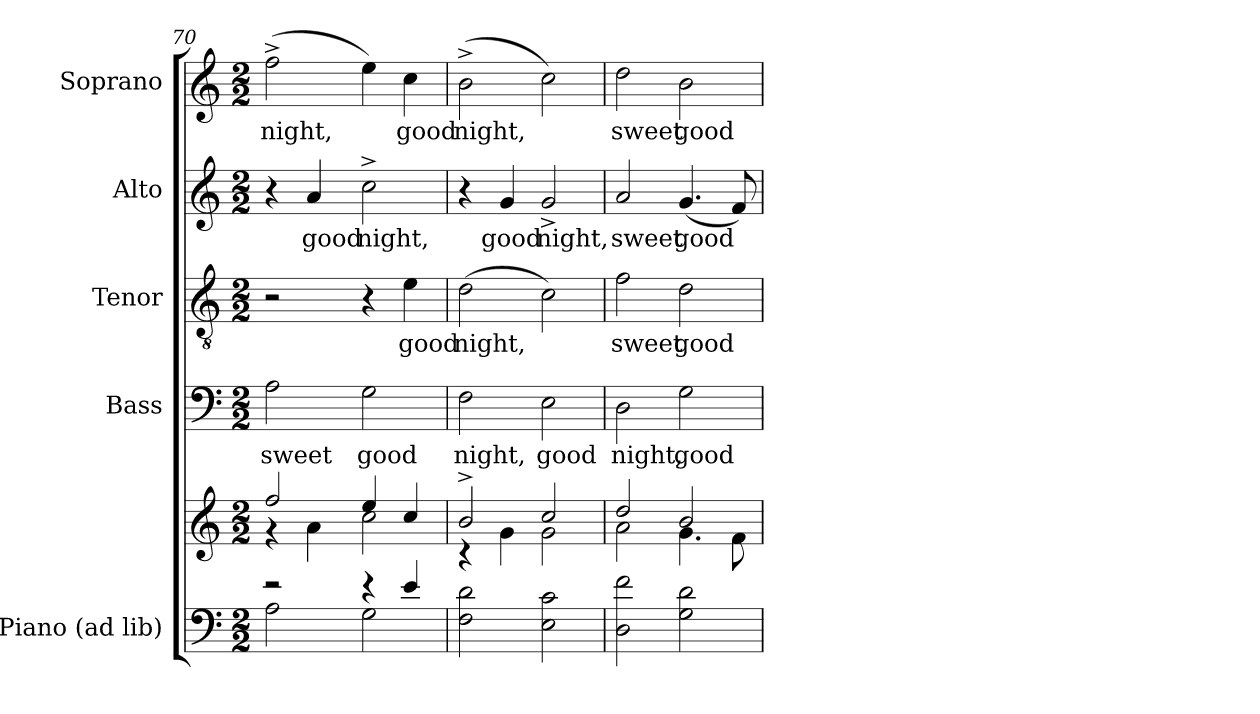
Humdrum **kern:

**kern	**kern	**kern	**text	**kern	**text	**kern	**text	**kern	**text
*part5	*part5	*part4	*part4	*part3	*part3	*part2	*part2	*part1	*part1
*staff6	*staff5	*staff4	*staff4	*staff3	*staff3	*staff2	*staff2	*staff1	*staff1
*I"Piano (ad lib)	*	*I"Bass	*	*I"Tenor	*	*I"Alto	*	*I"Soprano	*
*I'Pno.	*	*I'B.	*	*I'T.	*	*I'A.	*	*I'S.	*
*clefF4	*clefG2	*clefF4	*	*clefGv2	*	*clefG2	*	*clefG2	*
*	*	*	*	*ITrd7c12	*	*	*	*	*
*k[]	*k[]	*k[]	*	*k[]	*	*k[]	*	*k[]	*
*C:	*C:	*C:	*	*C:	*	*C:	*	*C:	*
*M2/2	*M2/2	*M2/2	*	*M2/2	*	*M2/2	*	*M2/2	*
=70	=70	=70	=70	=70	=70	=70	=70	=70	=70
*^	*^	*	*	*	*	*	*	*	*
!	!	!	!	!	!LO:LY:b:color=#000000	!	!	!	!	!	!
!	!	!	!	!	!	!	!	!	!	!	!LO:LY:b:color=#000000
2r	2Ai\	2ffi/	4r	2Ai\	sweet	2r	.	4r	.	(2ff^i\	night,
!	!	!	!	!	!	!	!	!	!LO:LY:b:color=#000000	!	!
.	.	.	4ai\	.	.	.	.	4ai/	good	.	.
!	!	!	!	!	!LO:LY:b:color=#000000	!	!	!	!	!	!
!	!	!	!	!	!	!	!	!	!LO:LY:b:color=#000000	!	!
4r	2Gi\	4eei/	2cci\	2Gi\	good	4r	.	2cc^i\	night,	4eei\)	.
!	!	!	!	!	!	!	!LO:LY:b:color=#000000	!	!	!	!
!	!	!	!	!	!	!	!	!	!	!	!LO:LY:b:color=#000000
4ei/	.	4cci/	.	.	.	4Ei\	good	.	.	4cci\	good
*v	*v	*	*	*	*	*	*	*	*	*	*
=71	=71	=71	=71	=71	=71	=71	=71	=71	=71	=71
!	!	!	!	!LO:LY:b:color=#000000	!	!	!	!	!	!
!	!	!	!	!	!	!LO:LY:b:color=#000000	!	!	!	!
!	!	!	!	!	!	!	!	!	!	!LO:LY:b:color=#000000
2Fi\ 2di	2b^i/	4r	2Fi\	night,	(2Di\	night,	4r	.	(2b^i\	night,
!	!	!	!	!	!	!	!	!LO:LY:b:color=#000000	!	!
.	.	4gi\	.	.	.	.	4gi/	good	.	.
!	!	!	!	!LO:LY:b:color=#000000	!	!	!	!	!	!
!	!	!	!	!	!	!	!	!LO:LY:b:color=#000000	!	!
2Ei\ 2ci	2cci/	2gi\	2Ei\	good	2Ci\)	.	2g^i/	night,	2cci\)	.
!!LO:LB:g=z
=72	=72	=72	=72	=72	=72	=72	=72	=72	=72	=72
!	!	!	!	!LO:LY:b:color=#000000	!	!	!	!	!	!
!	!	!	!	!	!	!LO:LY:b:color=#000000	!	!	!	!
!	!	!	!	!	!	!	!	!LO:LY:b:color=#000000	!	!
!	!	!	!	!	!	!	!	!	!	!LO:LY:b:color=#000000
2Di\ 2fi	2ddi/	2ai\	2Di\	night,	2Fi\	sweet	2ai/	sweet	2ddi\	sweet
!	!	!	!	!LO:LY:b:color=#000000	!	!	!	!	!	!
!	!	!	!	!	!	!LO:LY:b:color=#000000	!	!	!	!
!	!	!	!	!	!	!	!	!LO:LY:b:color=#000000	!	!
!	!	!	!	!	!	!	!	!	!	!LO:LY:b:color=#000000
2Gi\ 2di	2bi/	4.gi\	2Gi\	good	2Di\	good	(4.gi/	good	2bi\	good
.	.	8fi\	.	.	.	.	8fi/)	.	.	.
*	*v	*v	*	*	*	*	*	*	*	*
=	=	=	=	=	=	=	=	=	=
*-	*-	*-	*-	*-	*-	*-	*-	*-	*-
